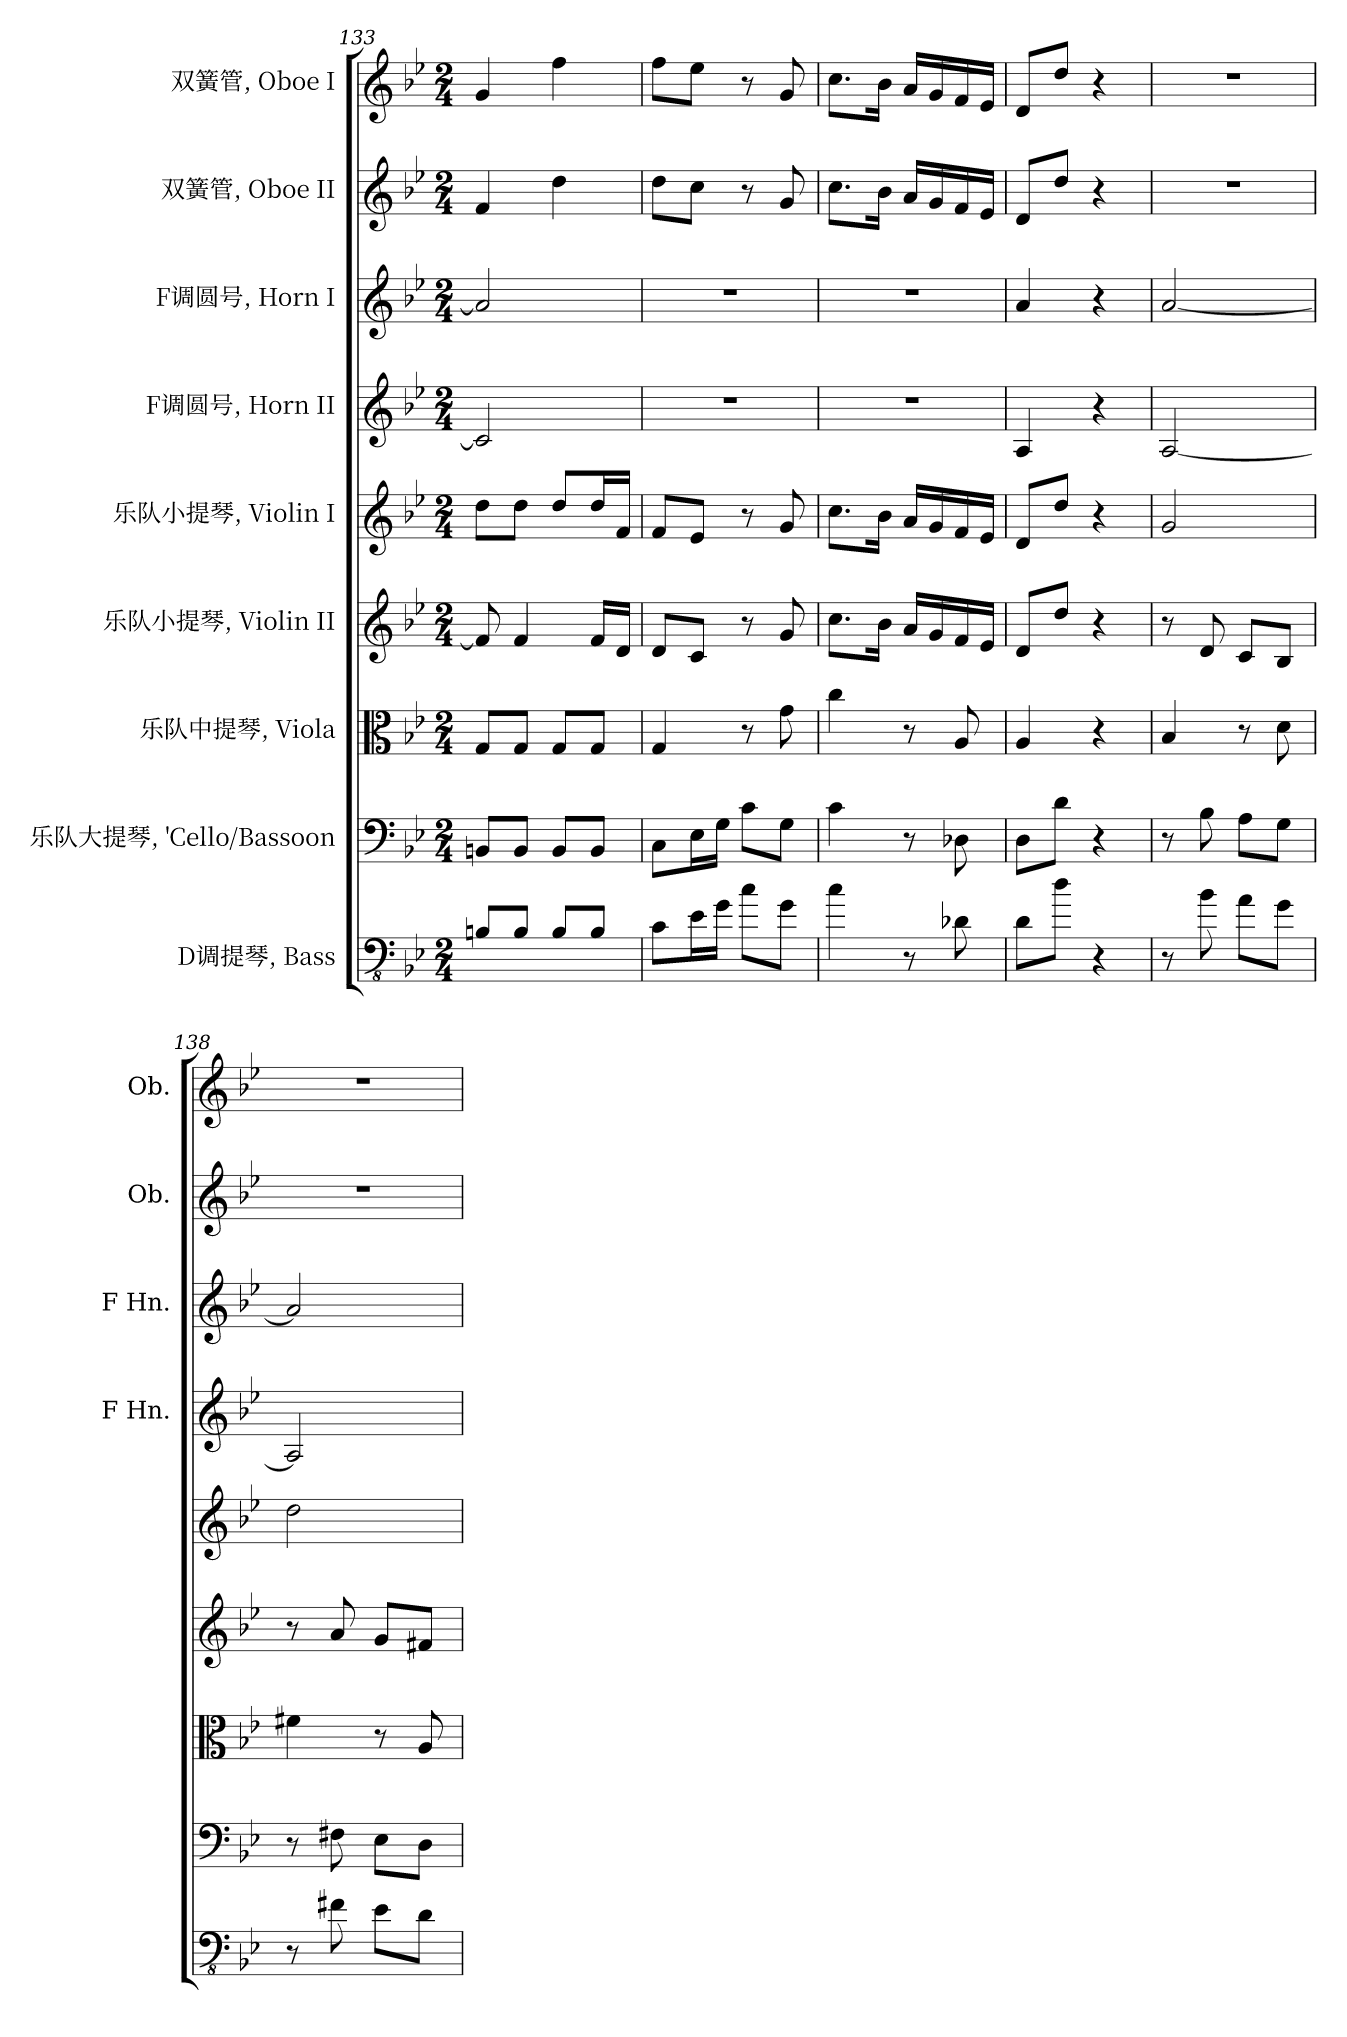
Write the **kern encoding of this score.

**kern	**kern	**kern	**kern	**kern	**kern	**kern	**kern	**kern
*part9	*part8	*part7	*part6	*part5	*part4	*part3	*part2	*part1
*staff9	*staff8	*staff7	*staff6	*staff5	*staff4	*staff3	*staff2	*staff1
*I"D调提琴, Bass	*I"乐队大提琴, 'Cello/Bassoon	*I"乐队中提琴, Viola	*I"乐队小提琴, Violin II	*I"乐队小提琴, Violin I	*I"F调圆号, Horn II	*I"F调圆号, Horn I	*I"双簧管, Oboe II	*I"双簧管, Oboe I
*	*	*	*	*	*I'F Hn.	*I'F Hn.	*I'Ob.	*I'Ob.
*clefFv4	*clefF4	*clefC3	*clefG2	*clefG2	*clefG2	*clefG2	*clefG2	*clefG2
*ITrd7c12	*	*	*	*	*ITrd4c7	*ITrd4c7	*	*
*k[b-e-]	*k[b-e-]	*k[b-e-]	*k[b-e-]	*k[b-e-]	*k[b-e-a-]	*k[b-e-a-]	*k[b-e-]	*k[b-e-]
*M2/4	*M2/4	*M2/4	*M2/4	*M2/4	*M2/4	*M2/4	*M2/4	*M2/4
=133	=133	=133	=133	=133	=133	=133	=133	=133
8BBBn/L	8BBn/L	8G/L	8f/]	8dd\L	2F/]	2d/]	4f/	4g/
8BBB/J	8BB/J	8G/J	4f/	8dd\J	.	.	.	.
8BBB/L	8BB/L	8G/L	.	8dd/L	.	.	4dd\	4ff\
8BBB/J	8BB/J	8G/J	16f/LL	16dd/L	.	.	.	.
.	.	.	16d/JJ	16f/JJ	.	.	.	.
=134	=134	=134	=134	=134	=134	=134	=134	=134
8CC\L	8C\L	4G/	8d/L	8f/L	2r	2r	8dd\L	8ff\L
16EE-\L	16E-\L	.	8c/J	8e-/J	.	.	8cc\J	8ee-\J
16GG\JJ	16G\JJ	.	.	.	.	.	.	.
8C\L	8c\L	8r	8r	8r	.	.	8r	8r
8GG\J	8G\J	8g\	8g/	8g/	.	.	8g/	8g/
=135	=135	=135	=135	=135	=135	=135	=135	=135
4C\	4c\	4cc\	8.cc\L	8.cc\L	2r	2r	8.cc\L	8.cc\L
.	.	.	16b-\Jk	16b-\Jk	.	.	16b-\Jk	16b-\Jk
8r	8r	8r	16a/LL	16a/LL	.	.	16a/LL	16a/LL
.	.	.	16g/	16g/	.	.	16g/	16g/
8DD-X\	8D-X\	8A/	16f/	16f/	.	.	16f/	16f/
.	.	.	16e-/JJ	16e-/JJ	.	.	16e-/JJ	16e-/JJ
!!LO:PB:g=z
=136	=136	=136	=136	=136	=136	=136	=136	=136
8DD\L	8D\L	4A/	8d/L	8d/L	4D/	4d/	8d/L	8d/L
8D\J	8d\J	.	8dd/J	8dd/J	.	.	8dd/J	8dd/J
4r	4r	4r	4r	4r	4r	4r	4r	4r
=137	=137	=137	=137	=137	=137	=137	=137	=137
8r	8r	4B-/	8r	2g/	[2D/	[2d/	2r	2r
8BB-\	8B-\	.	8d/	.	.	.	.	.
8AA\L	8A\L	8r	8c/L	.	.	.	.	.
8GG\J	8G\J	8d\	8B-/J	.	.	.	.	.
=138	=138	=138	=138	=138	=138	=138	=138	=138
8r	8r	4f#X\	8r	2dd\	2D/]	2d/]	2r	2r
8FF#X\	8F#X\	.	8a/	.	.	.	.	.
8EE-\L	8E-\L	8r	8g/L	.	.	.	.	.
8DD\J	8D\J	8A/	8f#X/J	.	.	.	.	.
=	=	=	=	=	=	=	=	=
*-	*-	*-	*-	*-	*-	*-	*-	*-
